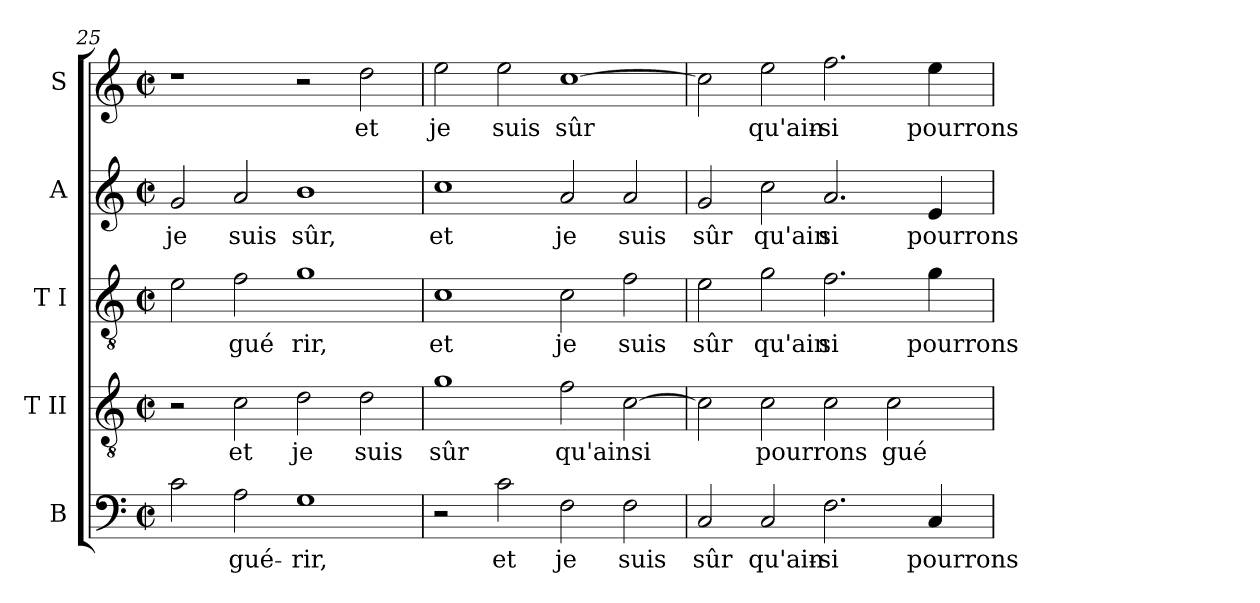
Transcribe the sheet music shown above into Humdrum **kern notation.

**kern	**text	**kern	**text	**kern	**text	**kern	**text	**kern	**text
*part5	*part5	*part4	*part4	*part3	*part3	*part2	*part2	*part1	*part1
*staff5	*staff5	*staff4	*staff4	*staff3	*staff3	*staff2	*staff2	*staff1	*staff1
*I"B	*	*I"T II	*	*I"T I	*	*I"A	*	*I"S	*
*clefF4	*	*clefGv2	*	*clefGv2	*	*clefG2	*	*clefG2	*
*M2/2	*	*M2/2	*	*M2/2	*	*M2/2	*	*M2/2	*
*met(c|)	*	*met(c|)	*	*met(c|)	*	*met(c|)	*	*met(c|)	*
=25	=25	=25	=25	=25	=25	=25	=25	=25	=25
!	!	!	!	!	!	!	!LO:LY:b:cj	!	!
2c\	.	2r	.	2e\	.	2g/	je	1r	.
!	!LO:LY:b:cj	!	!LO:LY:b:cj	!	!LO:LY:b:cj	!	!LO:LY:b:cj	!	!
2A\	gué-	2c\	et	2f\	gué	2a/	suis	.	.
!	!LO:LY:b:cj	!	!LO:LY:b:cj	!	!LO:LY:b:cj	!	!LO:LY:b:cj	!	!
1G	-rir,	2d\	je	1g	rir,	1b	sûr,	2r	.
!	!	!	!LO:LY:b:cj	!	!	!	!	!	!LO:LY:b:cj
.	.	2d\	suis	.	.	.	.	2dd\	et
=26	=26	=26	=26	=26	=26	=26	=26	=26	=26
!	!	!	!LO:LY:b:cj	!	!LO:LY:b:cj	!	!LO:LY:b:cj	!	!LO:LY:b:cj
2r	.	1g	sûr	1c	et	1cc	et	2ee\	je
!	!LO:LY:b:cj	!	!	!	!	!	!	!	!LO:LY:b:cj
2c\	et	.	.	.	.	.	.	2ee\	suis
!	!LO:LY:b:cj	!	!LO:LY:b:cj	!	!LO:LY:b:cj	!	!LO:LY:b:cj	!	!LO:LY:b:cj
2F\	je	2f\	qu'ainsi	2c\	je	2a/	je	[>1cc	sûr
!	!LO:LY:b:cj	!	!	!	!LO:LY:b:cj	!	!LO:LY:b:cj	!	!
2F\	suis	[>2c\	.	2f\	suis	2a/	suis	.	.
=27	=27	=27	=27	=27	=27	=27	=27	=27	=27
!	!LO:LY:b:cj	!	!	!	!LO:LY:b:cj	!	!LO:LY:b:cj	!	!
2C/	sûr	2c\]	.	2e\	sûr	2g/	sûr	2cc\]	.
!	!LO:LY:b:cj	!	!LO:LY:b:cj	!	!LO:LY:b:cj	!	!LO:LY:b:cj	!	!LO:LY:b:cj
2C/	qu'ain-	2c\	pourrons	2g\	qu'ain	2cc\	qu'ain	2ee\	qu'ain-
!	!LO:LY:b:cj	!	!	!	!LO:LY:b:cj	!	!LO:LY:b:cj	!	!LO:LY:b:cj
2.F\	-si	2c\	.	2.f\	si	2.a/	si	2.ff\	-si
!	!	!	!LO:LY:b:cj	!	!	!	!	!	!
.	.	2c\	gué-	.	.	.	.	.	.
!	!LO:LY:b:cj	!	!	!	!LO:LY:b:cj	!	!LO:LY:b:cj	!	!LO:LY:b:cj
4C/	pourrons	.	.	4g\	pourrons	4e/	pourrons	4ee\	pourrons
=	=	=	=	=	=	=	=	=	=
*-	*-	*-	*-	*-	*-	*-	*-	*-	*-
